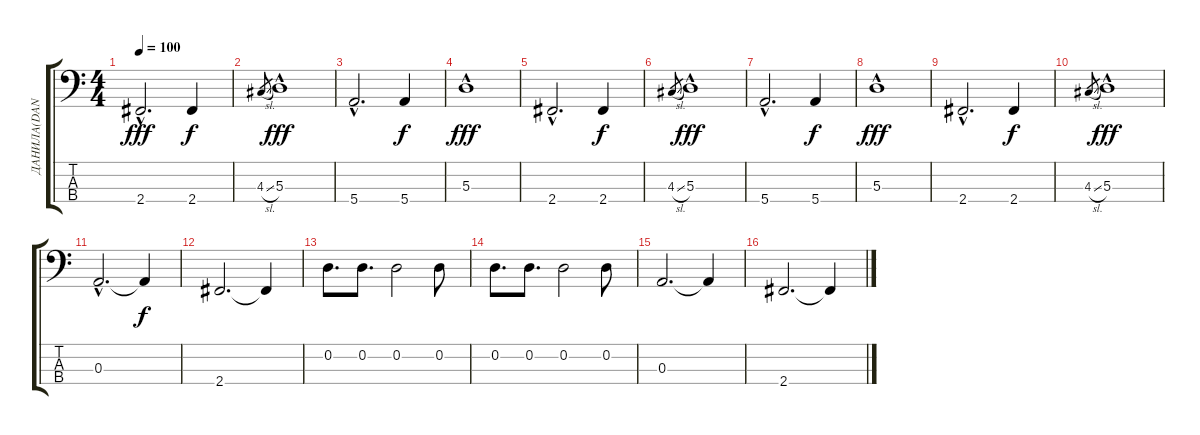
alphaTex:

\track ("ДАНИЛА(DAN)" "ДАНИЛА(DAN") {instrument acousticbass}
\staff {score tabs}
\tuning (G2 D2 A1 E1) {hide}
\ts (4 4)
\tempo 100
\clef f4
\ks c
2.4{hac}.2{d dy fff} 2.4.4{dy f} |
4.3{sl}.8{gr} 5.3{hac}.1{dy fff} |
5.4{hac}.2{d} 5.4.4{dy f} |
5.3{hac}.1{dy fff} |
2.4{hac}.2{d} 2.4.4{dy f} |
4.3{sl}.8{gr} 5.3{hac}.1{dy fff} |
5.4{hac}.2{d} 5.4.4{dy f} |
5.3{hac}.1{dy fff} |
2.4{hac}.2{d} 2.4.4{dy f} |
4.3{sl}.8{gr} 5.3{hac}.1{dy fff} |
0.3{hac}.2{d} 0.3{t}.4{dy f} |
2.4.2{d} 2.4{t}.4 |
0.2.8{d} 0.2.8{d} 0.2.2 0.2.8 |
0.2.8{d} 0.2.8{d} 0.2.2 0.2.8 |
0.3.2{d} 0.3{t}.4 |
2.4.2{d} 2.4{t}.4
